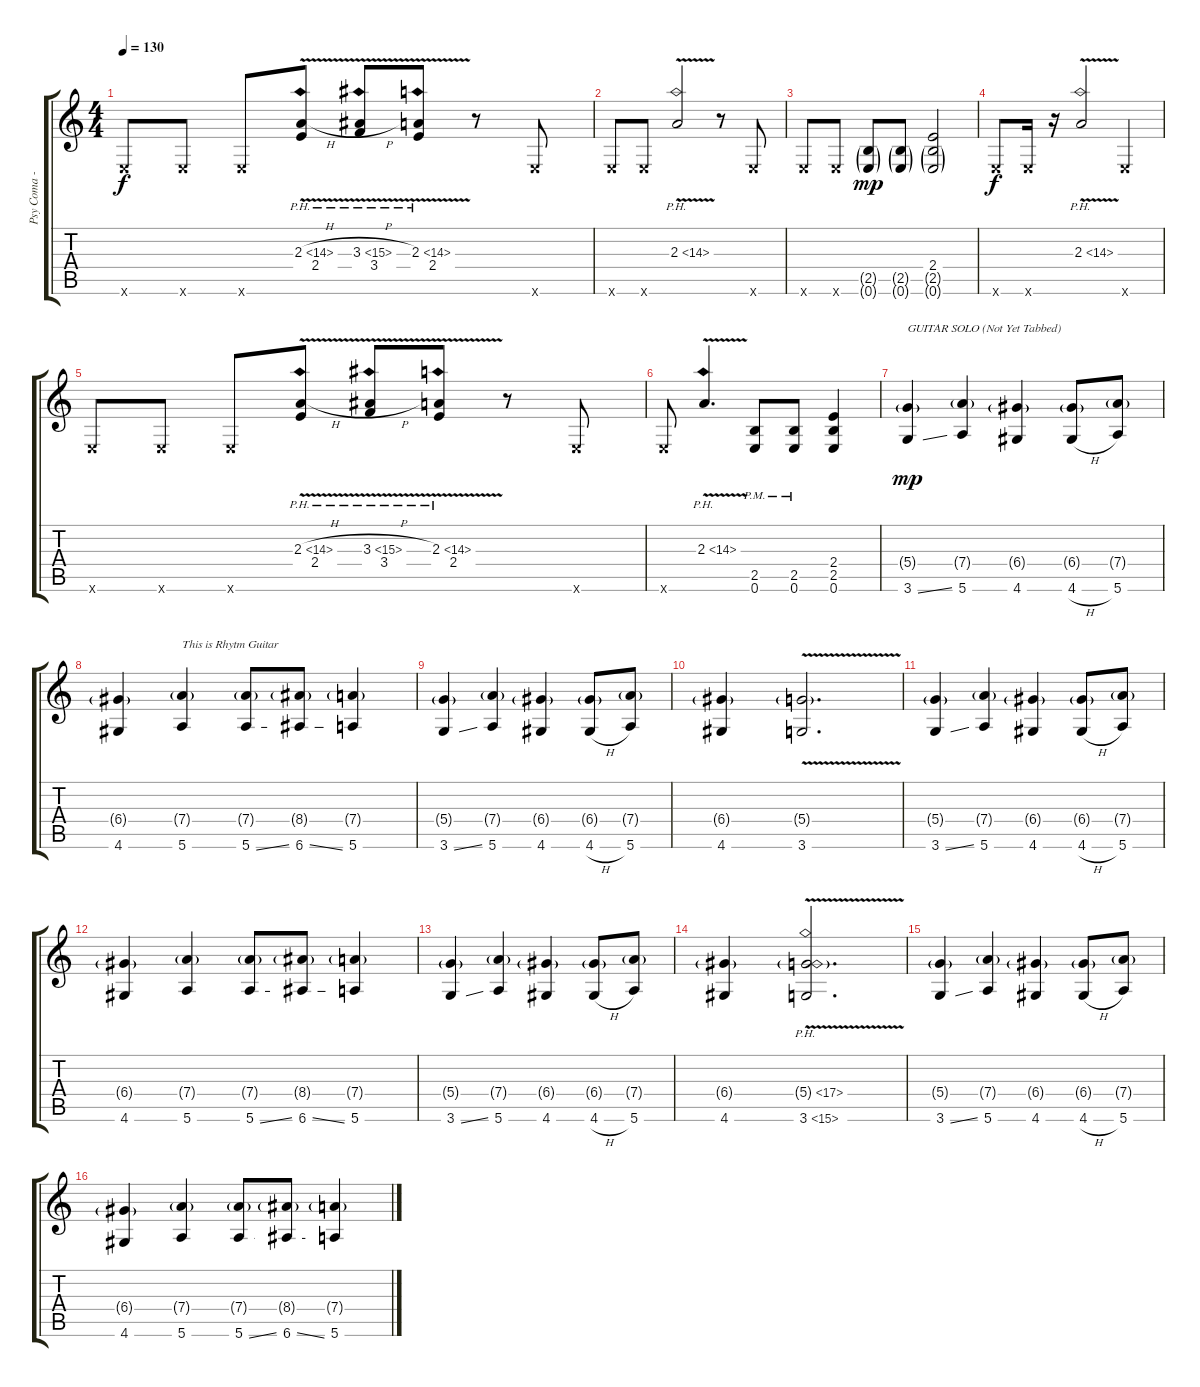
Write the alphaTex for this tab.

\track ("Psy Coma - Guitar" "Psy Coma -") {instrument distortionguitar}
\staff {score tabs}
\tuning (E4 B3 G3 D3 A2 E2) {hide}
\ts (4 4)
\tempo 130
\clef g2
\ks c
0.6{x}.8{dy f} 0.6{x}.8 0.6{x}.8 (2.3{ph 12 v h} 2.4).8 (3.3{ph 12 v h} 3.4).8 (2.3{ph 12 v} 2.4).8 r.8 0.6{x}.8 |
0.6{x}.8 0.6{x}.8 2.3{ph 12 v}.2 r.8 0.6{x}.8 |
0.6{x}.8 0.6{x}.8 (2.5{g} 0.6{g}).8{dy mp} (2.5{g} 0.6{g}).8 (2.4 2.5{g} 0.6{g}).2 |
0.6{x}.8{dy f} 0.6{x}.16 r.16 2.3{ph 12 v}.2 0.6{x}.4 |
0.6{x}.8 0.6{x}.8 0.6{x}.8 (2.3{ph 12 v h} 2.4).8 (3.3{ph 12 v h} 3.4).8 (2.3{ph 12 v} 2.4).8 r.8 0.6{x}.8 |
0.6{x}.8 2.3{ph 12 v}.4{d} (2.5{pm} 0.6{pm}).8{volume 16} (2.5{pm} 0.6{pm}).8 (2.4 2.5 0.6).4 |
(5.4{g} 3.6{ss}).4{txt "GUITAR SOLO (Not Yet Tabbed)" dy mp} (7.4{g} 5.6).4 (6.4{g} 4.6).4 (6.4{g} 4.6{h}).8 (7.4{g} 5.6).8 |
(6.4{g} 4.6).4 (7.4{g} 5.6).4{txt "This is Rhytm Guitar"} (7.4{g} 5.6{ss}).8 (8.4{g} 6.6{ss}).8 (7.4{g} 5.6).4 |
(5.4{g} 3.6{ss}).4 (7.4{g} 5.6).4 (6.4{g} 4.6).4 (6.4{g} 4.6{h}).8 (7.4{g} 5.6).8 |
(6.4{g} 4.6).4 (5.4{g} 3.6{v}).2{d} |
(5.4{g} 3.6{ss}).4 (7.4{g} 5.6).4 (6.4{g} 4.6).4 (6.4{g} 4.6{h}).8 (7.4{g} 5.6).8 |
(6.4{g} 4.6).4 (7.4{g} 5.6).4 (7.4{g} 5.6{ss}).8 (8.4{g} 6.6{ss}).8 (7.4{g} 5.6).4 |
(5.4{g} 3.6{ss}).4 (7.4{g} 5.6).4 (6.4{g} 4.6).4 (6.4{g} 4.6{h}).8 (7.4{g} 5.6).8 |
(6.4{g} 4.6).4 (5.4{ph 12 g} 3.6{ph 12 v}).2{d} |
(5.4{g} 3.6{ss}).4 (7.4{g} 5.6).4 (6.4{g} 4.6).4 (6.4{g} 4.6{h}).8 (7.4{g} 5.6).8 |
(6.4{g} 4.6).4 (7.4{g} 5.6).4 (7.4{g} 5.6{ss}).8 (8.4{g} 6.6{ss}).8 (7.4{g} 5.6).4
